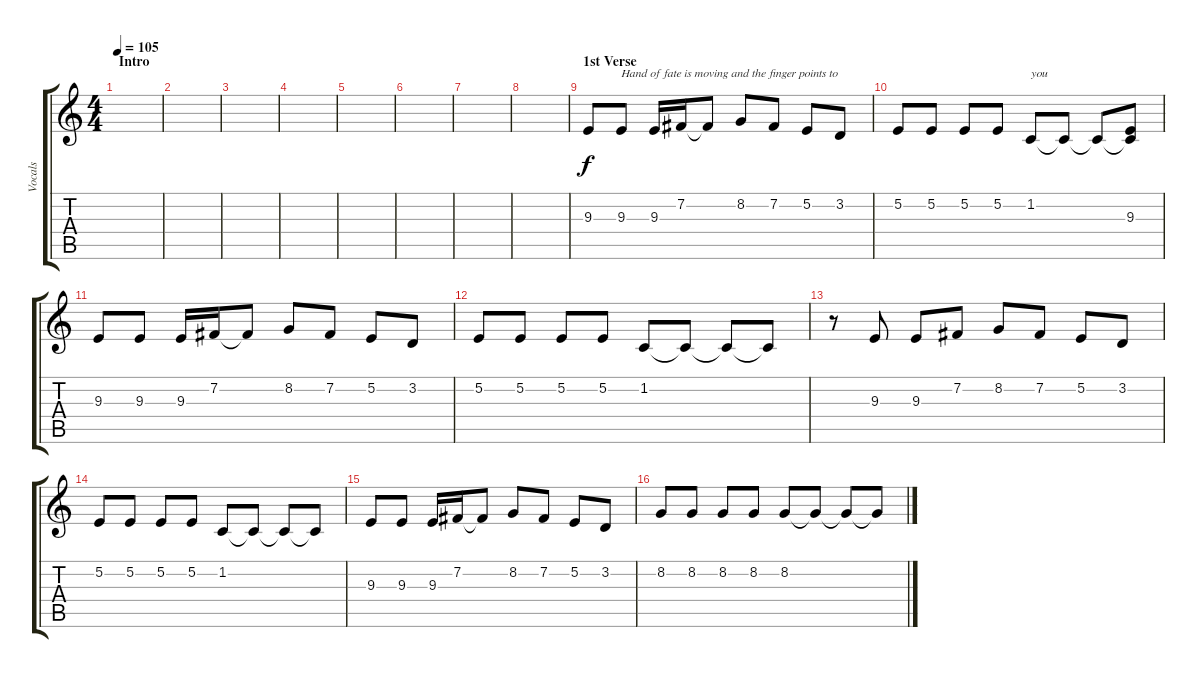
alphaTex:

\track ("Vocals" "Vocals") {instrument lead6voice}
\staff {score tabs}
\tuning (E4 B3 G3 D3 A2 E2) {hide}
\ts (4 4)
\section ("" "Intro")
\tempo 105
\clef g2
\ks c
|
|
|
|
|
|
|
|
\section ("" "1st Verse ")
9.3.8 9.3.8{txt "Hand of fate is moving and the finger points to"} 9.3.16 7.2.16 7.2{t}.8 8.2.8 7.2.8 5.2.8 3.2.8 |
5.2.8 5.2.8 5.2.8 5.2.8 1.2.8{txt "you"} 1.2{t}.8 1.2{t}.8 (1.2{t} 9.3).8 |
9.3.8 9.3.8 9.3.16 7.2.16 7.2{t}.8 8.2.8 7.2.8 5.2.8 3.2.8 |
5.2.8 5.2.8 5.2.8 5.2.8 1.2.8 1.2{t}.8 1.2{t}.8 1.2{t}.8 |
r.8 9.3.8 9.3.8 7.2.8 8.2.8 7.2.8 5.2.8 3.2.8 |
5.2.8 5.2.8 5.2.8 5.2.8 1.2.8 1.2{t}.8 1.2{t}.8 1.2{t}.8 |
9.3.8 9.3.8 9.3.16 7.2.16 7.2{t}.8 8.2.8 7.2.8 5.2.8 3.2.8 |
8.2.8 8.2.8 8.2.8 8.2.8 8.2.8 8.2{t}.8 8.2{t}.8 8.2{t}.8
